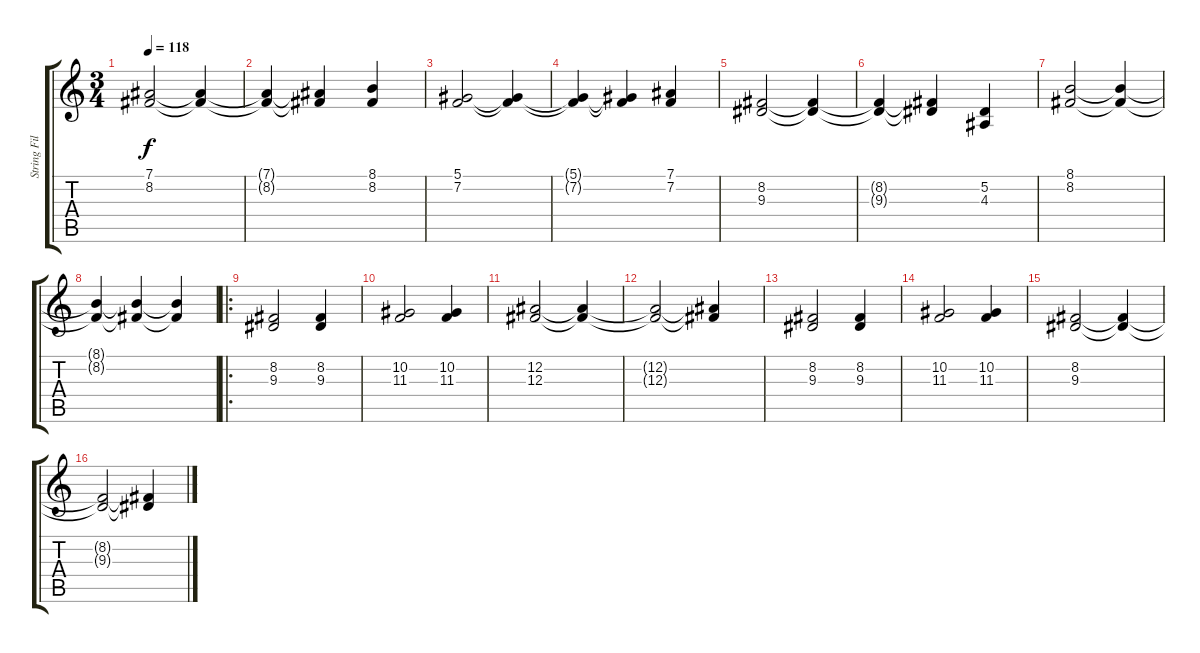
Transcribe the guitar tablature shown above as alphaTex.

\track ("String Fills 1" "String Fil") {instrument violin}
\staff {score tabs}
\tuning (Eb4 Bb3 Gb3 Db3 Ab2 Eb2) {hide}
\ts (3 4)
\tempo 118
\clef g2
\ks c
(7.1 8.2).2{dy f} (7.1{t} 8.2{t}).4 |
(7.1{t} 8.2{t}).4 (7.1{t} 8.2{t}).4 (8.1 8.2).4 |
(5.1 7.2).2 (5.1{t} 7.2{t}).4 |
(5.1{t} 7.2{t}).4 (5.1{t} 7.2{t}).4 (7.1 7.2).4 |
(8.2 9.3).2 (8.2{t} 9.3{t}).4 |
(8.2{t} 9.3{t}).4 (8.2{t} 9.3{t}).4 (5.2 4.3).4 |
(8.1 8.2).2 (8.1{t} 8.2{t}).4 |
(8.1{t} 8.2{t}).4 (8.1{t} 8.2{t}).4 (8.1{t} 8.2{t}).4 |
\ro
(8.2 9.3).2{volume 12 instrument cello} (8.2 9.3).4 |
(10.2 11.3).2 (10.2 11.3).4 |
(12.2 12.3).2 (12.2{t} 12.3{t}).4 |
(12.2{t} 12.3{t}).2 (12.2{t} 12.3{t}).4 |
(8.2 9.3).2 (8.2 9.3).4 |
(10.2 11.3).2 (10.2 11.3).4 |
(8.2 9.3).2 (8.2{t} 9.3{t}).4 |
(8.2{t} 9.3{t}).2 (8.2{t} 9.3{t}).4
